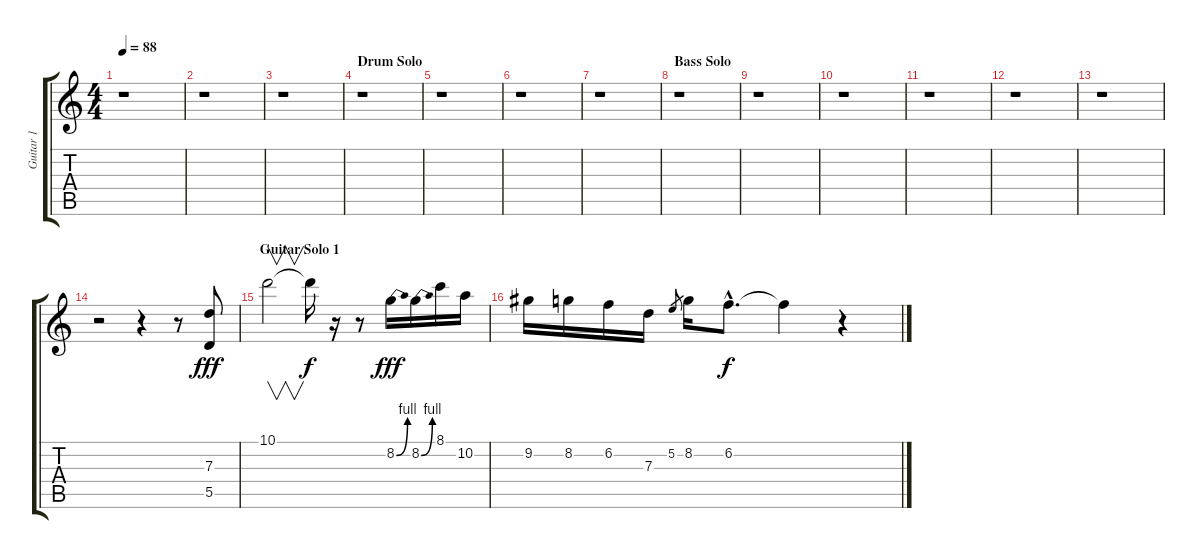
\track ("Guitar 1" "Guitar 1") {instrument distortionguitar}
\staff {score tabs}
\tuning (E4 B3 G3 D3 A2 E2) {hide}
\ts (4 4)
\tempo 88
\clef g2
\ks c
r.1{dy f} |
r.1 |
r.1 |
\section ("" "Drum Solo")
r.1 |
r.1 |
r.1 |
r.1 |
\section ("" "Bass Solo")
r.1 |
r.1 |
r.1 |
r.1 |
r.1 |
r.1 |
r.2 r.4 r.8 (7.3 5.5).8{dy fff} |
\section ("" "Guitar Solo 1")
10.1.2{v} 10.1{t}.16{dy f} r.16 r.8 8.2{be (bend 0 0 60 4)}.16{dy fff} 8.2{be (bend 0 0 60 4)}.16 8.1.16 10.2.16 |
9.2.16 8.2.16 6.2.16 7.3.16 5.2.8{gr} 8.2.16 6.2{hac}.8{d dy f} 6.2{t}.4 r.4
